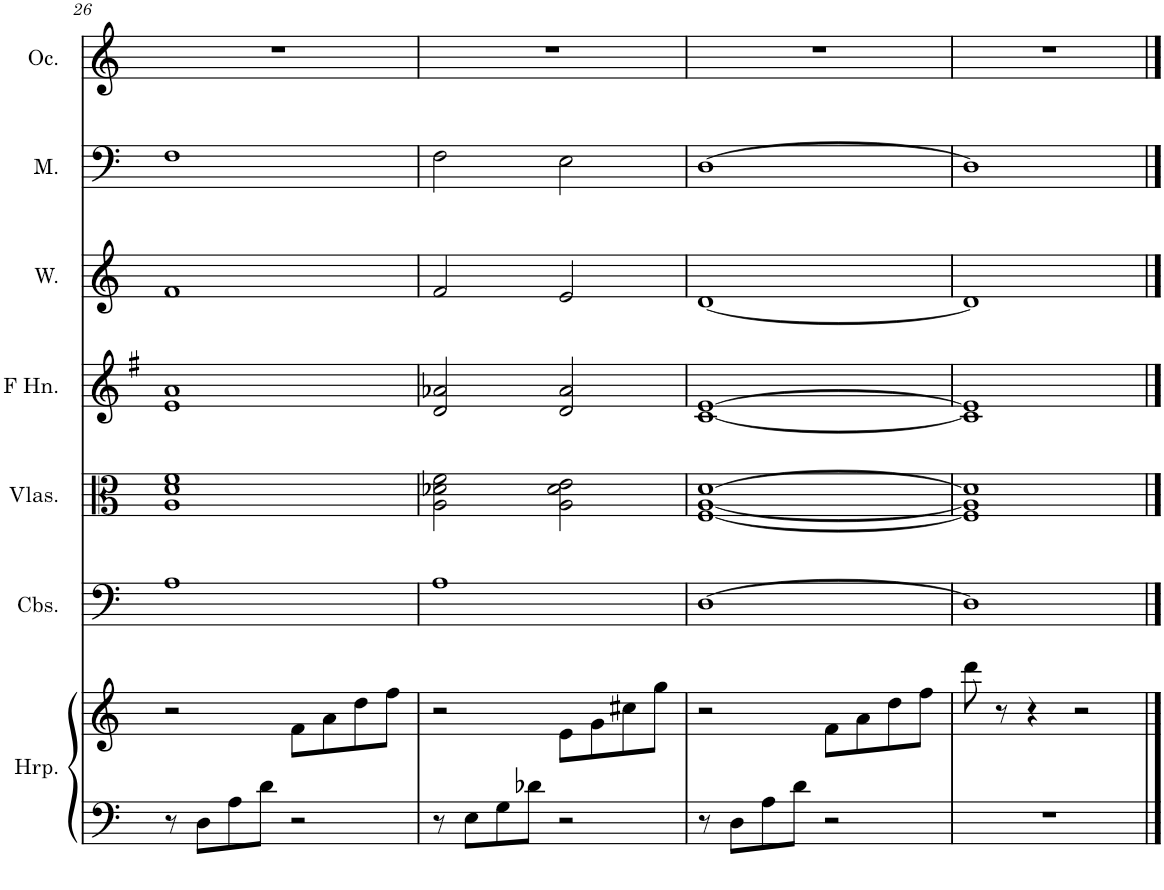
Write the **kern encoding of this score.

**kern	**kern	**kern	**kern	**kern	**kern	**kern	**kern
*part7	*part7	*part6	*part5	*part4	*part3	*part2	*part1
*staff8	*staff7	*staff6	*staff5	*staff4	*staff3	*staff2	*staff1
*I"Harp	*	*I"Contrabasses	*I"Violas	*I"Horn in F	*I"Women	*I"Men	*I"Ocarina
*I'Hrp.	*	*I'Cbs.	*I'Vlas.	*	*I'W.	*I'M.	*I'Oc.
!!LO:PB:g=z
*clefF4	*clefG2	*clefF4	*clefC3	*clefG2	*clefG2	*clefF4	*clefG2
*	*	*Trd7c12	*	*Trd4c7	*	*	*
*k[]	*k[]	*k[]	*k[]	*k[f#]	*k[]	*k[]	*k[]
*M4/4	*M4/4	*M4/4	*M4/4	*M4/4	*M4/4	*M4/4	*M4/4
=26	=26	=26	=26	=26	=26	=26	=26
8r	2r	1A	1A 1d 1f	1e 1a	1f	1F	1r
8D\L	.	.	.	.	.	.	.
8A\	.	.	.	.	.	.	.
8d\J	.	.	.	.	.	.	.
2r	8f\L	.	.	.	.	.	.
.	8a\	.	.	.	.	.	.
.	8dd\	.	.	.	.	.	.
.	8ff\J	.	.	.	.	.	.
=27	=27	=27	=27	=27	=27	=27	=27
8r	2r	1A	2A\ 2d-X\ 2f\	2d/ 2a-X/	2f/	2F\	1r
8E\L	.	.	.	.	.	.	.
8G\	.	.	.	.	.	.	.
8d-X\J	.	.	.	.	.	.	.
2r	8e\L	.	2A\ 2d-\ 2e\	2d/ 2a-/	2e/	2E\	.
.	8g\	.	.	.	.	.	.
.	8cc#X\	.	.	.	.	.	.
.	8gg\J	.	.	.	.	.	.
=28	=28	=28	=28	=28	=28	=28	=28
8r	2r	[1D	[1F [1A [1d	[1c [1e	[1d	[1D	1r
8D\L	.	.	.	.	.	.	.
8A\	.	.	.	.	.	.	.
8d\J	.	.	.	.	.	.	.
2r	8f\L	.	.	.	.	.	.
.	8a\	.	.	.	.	.	.
.	8dd\	.	.	.	.	.	.
.	8ff\J	.	.	.	.	.	.
=29	=29	=29	=29	=29	=29	=29	=29
1r	8ddd\	1D]	1F] 1A] 1d]	1c] 1e]	1d]	1D]	1r
.	8r	.	.	.	.	.	.
.	4r	.	.	.	.	.	.
.	2r	.	.	.	.	.	.
==	==	==	==	==	==	==	==
*-	*-	*-	*-	*-	*-	*-	*-
